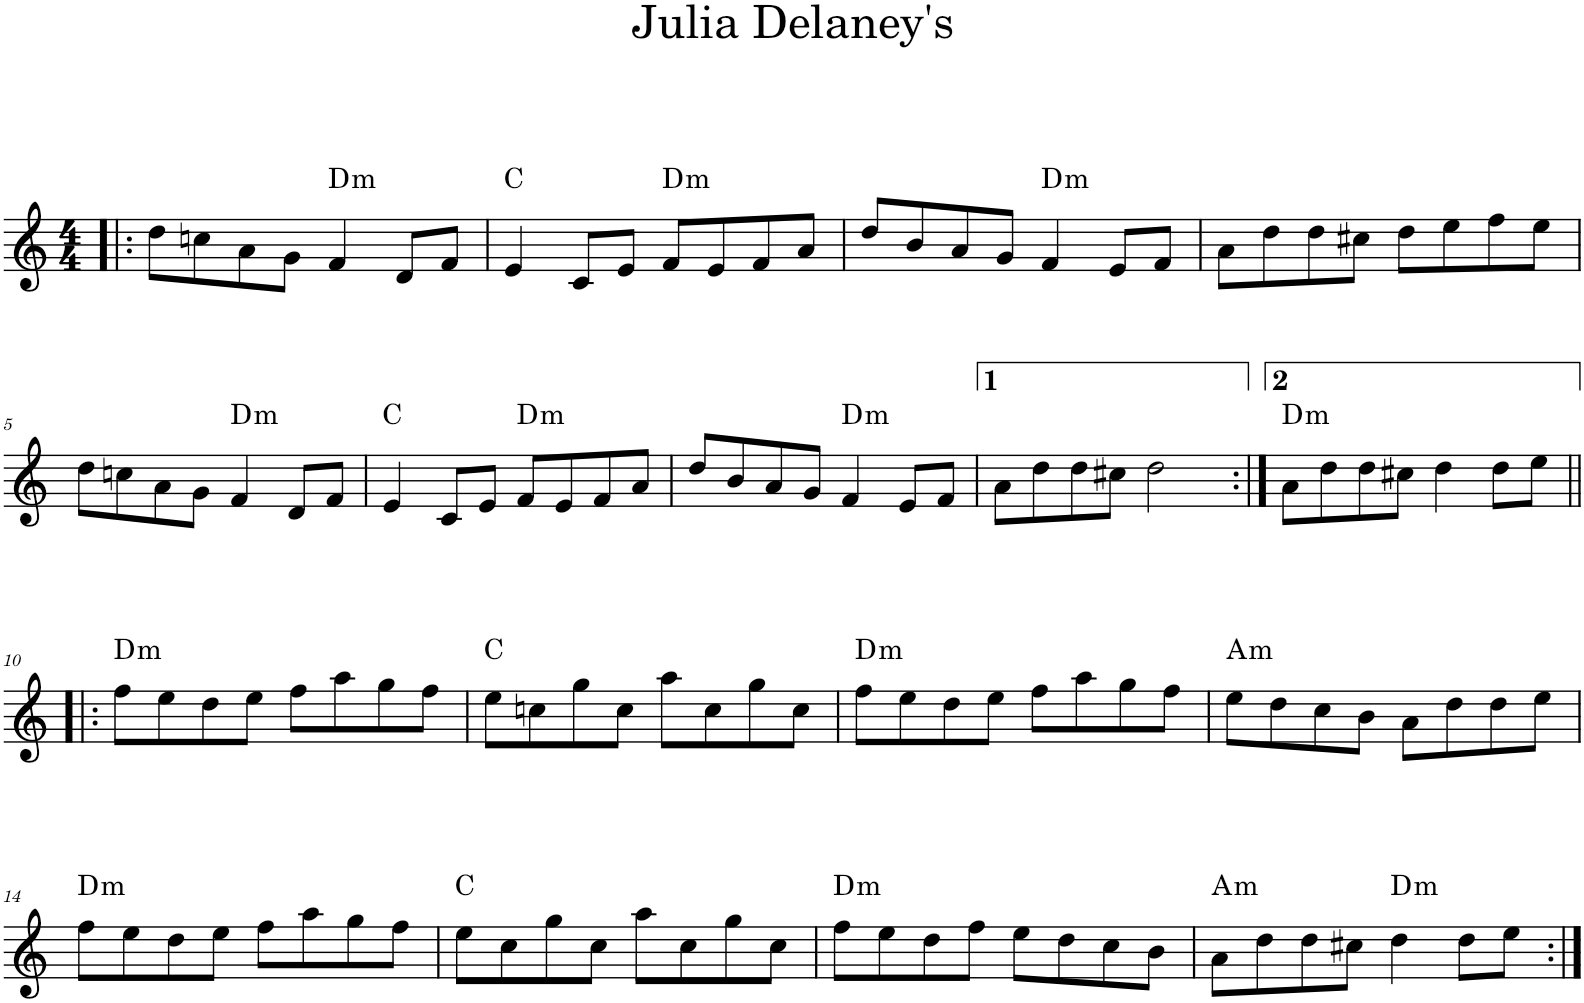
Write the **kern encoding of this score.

**kern	**harte
*part1	*part1
*staff1	*
*I"Piano	*
*I'Pno	*
*clefG2	*
*k[]	*
*M4/4	*
=1!|:	=1!|:
8dd\L	.
8ccn\	.
8a\	.
8g\J	.
!	!LO:H:kt=m
4f/	D:min
8d/L	.
8f/J	.
=2	=2
4e/	C:maj
8c/L	.
8e/J	.
!	!LO:H:kt=m
8f/L	D:min
8e/	.
8f/	.
8a/J	.
=3	=3
8dd/L	.
8b/	.
8a/	.
8g/J	.
!	!LO:H:kt=m
4f/	D:min
8e/L	.
8f/J	.
=4	=4
8a\L	.
8dd\	.
8dd\	.
8cc#X\J	.
8dd\L	.
8ee\	.
8ff\	.
8ee\J	.
!!LO:LB:g=z
=5	=5
8dd\L	.
8ccn\	.
8a\	.
8g\J	.
!	!LO:H:kt=m
4f/	D:min
8d/L	.
8f/J	.
=6	=6
4e/	C:maj
8c/L	.
8e/J	.
!	!LO:H:kt=m
8f/L	D:min
8e/	.
8f/	.
8a/J	.
=7	=7
8dd/L	.
8b/	.
8a/	.
8g/J	.
!	!LO:H:kt=m
4f/	D:min
8e/L	.
8f/J	.
=8	=8
8a\L	.
8dd\	.
8dd\	.
8cc#X\J	.
2dd\	.
=9:|!	=9:|!
!	!LO:H:kt=m
8a\L	D:min
8dd\	.
8dd\	.
8cc#X\J	.
4dd\	.
8dd\L	.
8ee\J	.
!!LO:LB:g=z
=10!|:	=10!|:
!	!LO:H:kt=m
8ff\L	D:min
8ee\	.
8dd\	.
8ee\J	.
8ff\L	.
8aa\	.
8gg\	.
8ff\J	.
=11	=11
8ee\L	C:maj
8ccn\	.
8gg\	.
8cc\J	.
8aa\L	.
8cc\	.
8gg\	.
8cc\J	.
=12	=12
!	!LO:H:kt=m
8ff\L	D:min
8ee\	.
8dd\	.
8ee\J	.
8ff\L	.
8aa\	.
8gg\	.
8ff\J	.
=13	=13
!	!LO:H:kt=m
8ee\L	A:min
8dd\	.
8cc\	.
8b\J	.
8a\L	.
8dd\	.
8dd\	.
8ee\J	.
!!LO:LB:g=z
=14	=14
!	!LO:H:kt=m
8ff\L	D:min
8ee\	.
8dd\	.
8ee\J	.
8ff\L	.
8aa\	.
8gg\	.
8ff\J	.
=15	=15
8ee\L	C:maj
8cc\	.
8gg\	.
8cc\J	.
8aa\L	.
8cc\	.
8gg\	.
8cc\J	.
=16	=16
!	!LO:H:kt=m
8ff\L	D:min
8ee\	.
8dd\	.
8ff\J	.
8ee\L	.
8dd\	.
8cc\	.
8b\J	.
=17	=17
!	!LO:H:kt=m
8a\L	A:min
8dd\	.
8dd\	.
8cc#X\J	.
!	!LO:H:kt=m
4dd\	D:min
8dd\L	.
8ee\J	.
=:|!	=:|!
*-	*-
